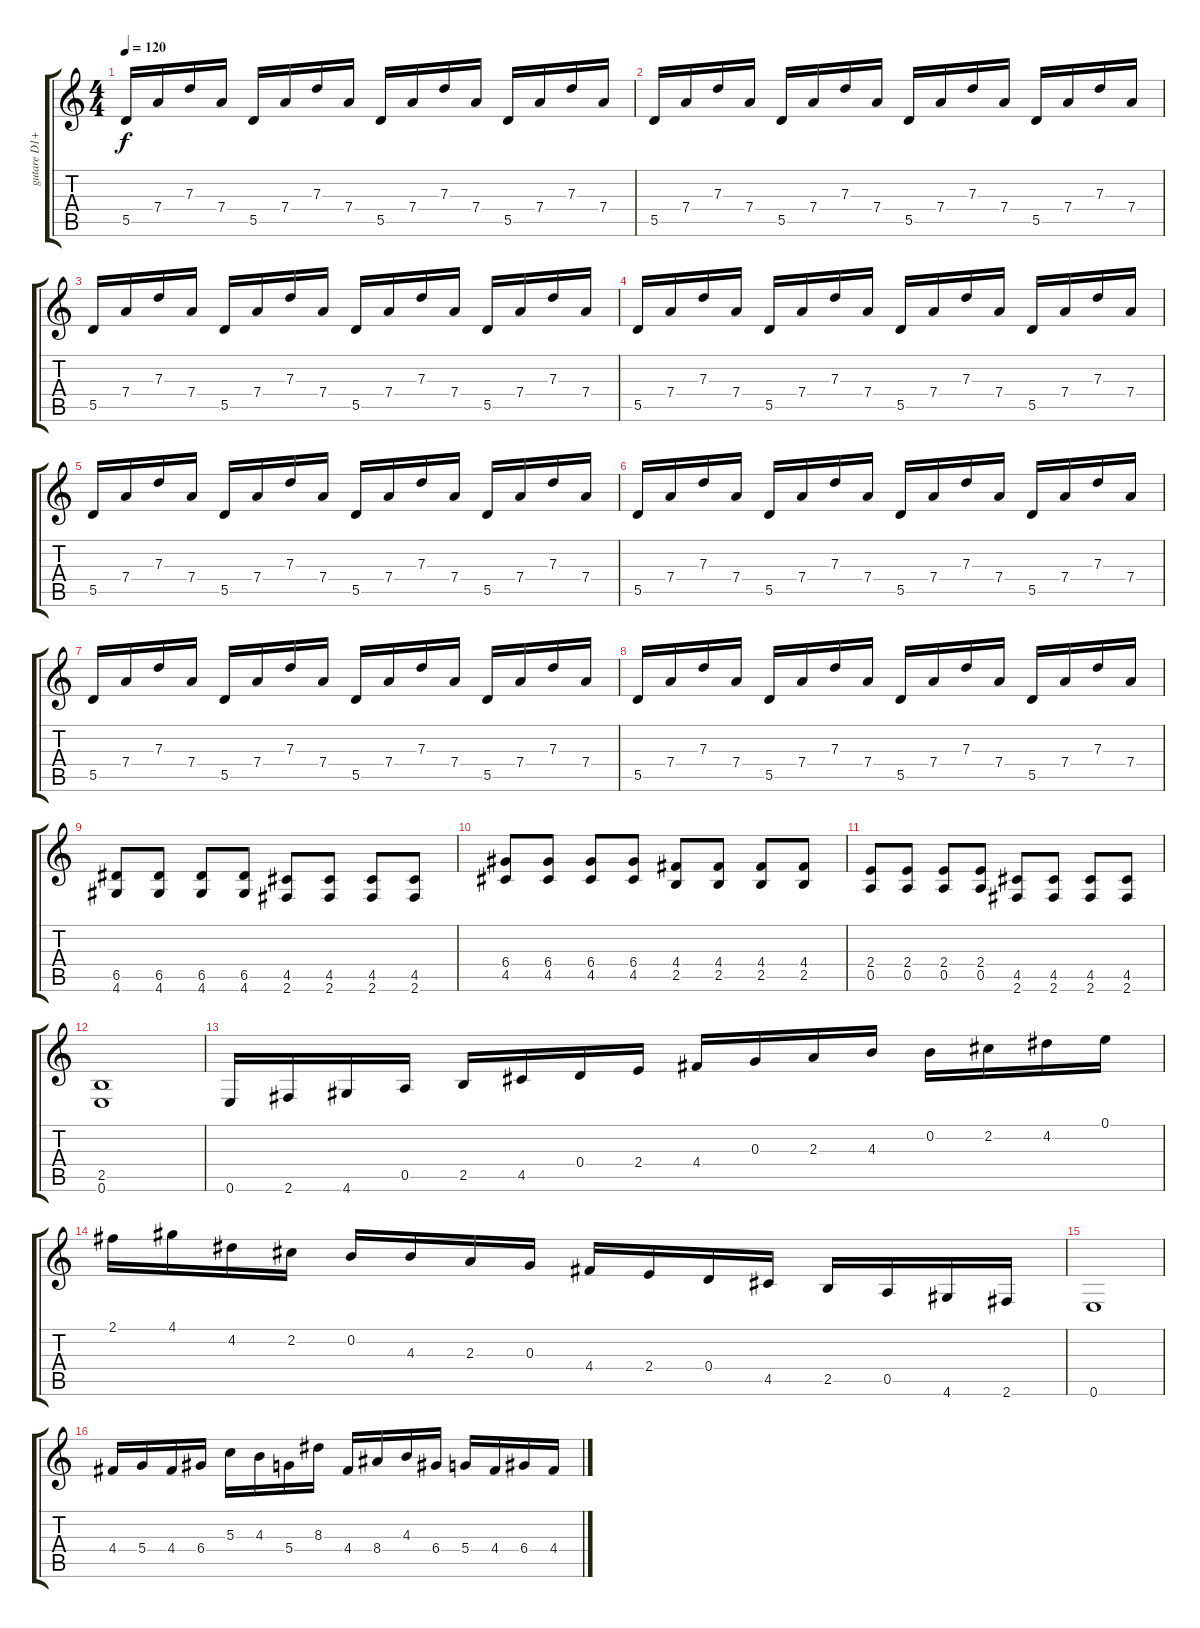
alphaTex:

\track ("gutare D1+solo" "gutare D1+") {instrument distortionguitar}
\staff {score tabs}
\tuning (E4 B3 G3 D3 A2 E2) {hide}
\ts (4 4)
\tempo 120
\clef g2
\ks c
5.5.16{dy f} 7.4.16 7.3.16 7.4.16 5.5.16 7.4.16 7.3.16 7.4.16 5.5.16 7.4.16 7.3.16 7.4.16 5.5.16 7.4.16 7.3.16 7.4.16 |
5.5.16 7.4.16 7.3.16 7.4.16 5.5.16 7.4.16 7.3.16 7.4.16 5.5.16 7.4.16 7.3.16 7.4.16 5.5.16 7.4.16 7.3.16 7.4.16 |
5.5.16 7.4.16 7.3.16 7.4.16 5.5.16 7.4.16 7.3.16 7.4.16 5.5.16 7.4.16 7.3.16 7.4.16 5.5.16 7.4.16 7.3.16 7.4.16 |
5.5.16 7.4.16 7.3.16 7.4.16 5.5.16 7.4.16 7.3.16 7.4.16 5.5.16 7.4.16 7.3.16 7.4.16 5.5.16 7.4.16 7.3.16 7.4.16 |
5.5.16 7.4.16 7.3.16 7.4.16 5.5.16 7.4.16 7.3.16 7.4.16 5.5.16 7.4.16 7.3.16 7.4.16 5.5.16 7.4.16 7.3.16 7.4.16 |
5.5.16 7.4.16 7.3.16 7.4.16 5.5.16 7.4.16 7.3.16 7.4.16 5.5.16 7.4.16 7.3.16 7.4.16 5.5.16 7.4.16 7.3.16 7.4.16 |
5.5.16 7.4.16 7.3.16 7.4.16 5.5.16 7.4.16 7.3.16 7.4.16 5.5.16 7.4.16 7.3.16 7.4.16 5.5.16 7.4.16 7.3.16 7.4.16 |
5.5.16 7.4.16 7.3.16 7.4.16 5.5.16 7.4.16 7.3.16 7.4.16 5.5.16 7.4.16 7.3.16 7.4.16 5.5.16 7.4.16 7.3.16 7.4.16 |
(6.5 4.6).8{volume 10 instrument distortionguitar} (6.5 4.6).8 (6.5 4.6).8 (6.5 4.6).8 (4.5 2.6).8 (4.5 2.6).8 (4.5 2.6).8 (4.5 2.6).8 |
(6.4 4.5).8 (6.4 4.5).8 (6.4 4.5).8 (6.4 4.5).8 (4.4 2.5).8 (4.4 2.5).8 (4.4 2.5).8 (4.4 2.5).8 |
(2.4 0.5).8 (2.4 0.5).8 (2.4 0.5).8 (2.4 0.5).8 (4.5 2.6).8 (4.5 2.6).8 (4.5 2.6).8 (4.5 2.6).8 |
(2.5 0.6).1 |
0.6.16 2.6.16 4.6.16 0.5.16 2.5.16 4.5.16 0.4.16 2.4.16 4.4.16 0.3.16 2.3.16 4.3.16 0.2.16 2.2.16 4.2.16 0.1.16 |
2.1.16 4.1.16 4.2.16 2.2.16 0.2.16 4.3.16 2.3.16 0.3.16 4.4.16 2.4.16 0.4.16 4.5.16 2.5.16 0.5.16 4.6.16 2.6.16 |
0.6.1 |
4.4.16 5.4.16 4.4.16 6.4.16 5.3.16 4.3.16 5.4.16 8.3.16 4.4.16 8.4.16 4.3.16 6.4.16 5.4.16 4.4.16 6.4.16 4.4.16
